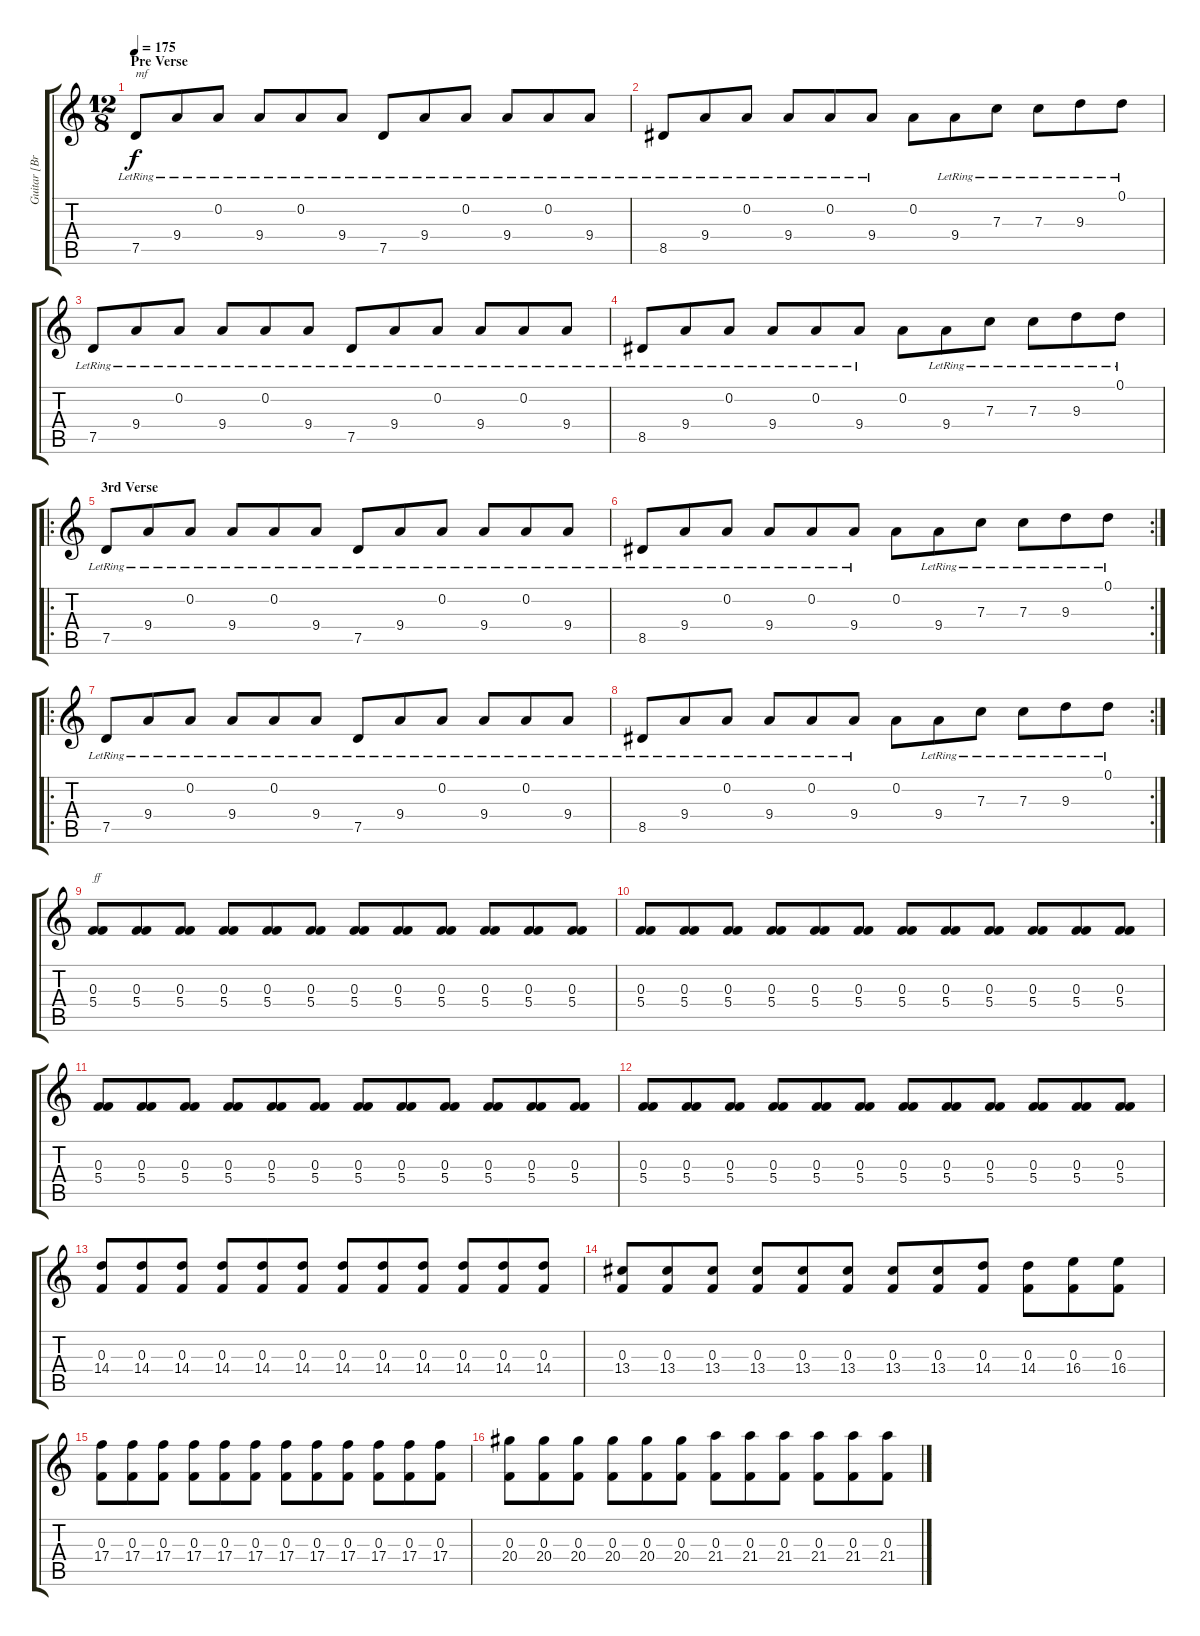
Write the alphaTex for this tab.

\track ("Guitar [Brent Hines]" "Guitar [Br") {instrument distortionguitar}
\staff {score tabs}
\tuning (D4 A3 F3 C3 G2 D2) {hide}
\ts (12 8)
\section ("" "Pre Verse")
\tempo 175
\clef g2
\ks c
7.5{lr}.8{txt "mf" dy f volume 9} 9.4{lr}.8 0.2{lr}.8 9.4{lr}.8 0.2{lr}.8 9.4{lr}.8 7.5{lr}.8 9.4{lr}.8 0.2{lr}.8 9.4{lr}.8 0.2{lr}.8 9.4{lr}.8 |
8.5{lr}.8 9.4{lr}.8 0.2{lr}.8 9.4{lr}.8 0.2{lr}.8 9.4{lr}.8 0.2.8 9.4{lr}.8 7.3{lr}.8 7.3{lr}.8 9.3{lr}.8 0.1{lr}.8 |
7.5{lr}.8 9.4{lr}.8 0.2{lr}.8 9.4{lr}.8 0.2{lr}.8 9.4{lr}.8 7.5{lr}.8 9.4{lr}.8 0.2{lr}.8 9.4{lr}.8 0.2{lr}.8 9.4{lr}.8 |
8.5{lr}.8 9.4{lr}.8 0.2{lr}.8 9.4{lr}.8 0.2{lr}.8 9.4{lr}.8 0.2.8 9.4{lr}.8 7.3{lr}.8 7.3{lr}.8 9.3{lr}.8 0.1{lr}.8 |
\ro
\section ("" "3rd Verse")
7.5{lr}.8 9.4{lr}.8 0.2{lr}.8 9.4{lr}.8 0.2{lr}.8 9.4{lr}.8 7.5{lr}.8 9.4{lr}.8 0.2{lr}.8 9.4{lr}.8 0.2{lr}.8 9.4{lr}.8 |
\rc 2
8.5{lr}.8 9.4{lr}.8 0.2{lr}.8 9.4{lr}.8 0.2{lr}.8 9.4{lr}.8 0.2.8 9.4{lr}.8 7.3{lr}.8 7.3{lr}.8 9.3{lr}.8 0.1{lr}.8 |
\ro
7.5{lr}.8 9.4{lr}.8 0.2{lr}.8 9.4{lr}.8 0.2{lr}.8 9.4{lr}.8 7.5{lr}.8 9.4{lr}.8 0.2{lr}.8 9.4{lr}.8 0.2{lr}.8 9.4{lr}.8 |
\rc 2
8.5{lr}.8 9.4{lr}.8 0.2{lr}.8 9.4{lr}.8 0.2{lr}.8 9.4{lr}.8 0.2.8 9.4{lr}.8 7.3{lr}.8 7.3{lr}.8 9.3{lr}.8 0.1{lr}.8 |
(0.3 5.4).8{txt "ff" volume 13 instrument distortionguitar} (0.3 5.4).8 (0.3 5.4).8 (0.3 5.4).8 (0.3 5.4).8 (0.3 5.4).8 (0.3 5.4).8 (0.3 5.4).8 (0.3 5.4).8 (0.3 5.4).8 (0.3 5.4).8 (0.3 5.4).8 |
(0.3 5.4).8 (0.3 5.4).8 (0.3 5.4).8 (0.3 5.4).8 (0.3 5.4).8 (0.3 5.4).8 (0.3 5.4).8 (0.3 5.4).8 (0.3 5.4).8 (0.3 5.4).8 (0.3 5.4).8 (0.3 5.4).8 |
(0.3 5.4).8 (0.3 5.4).8 (0.3 5.4).8 (0.3 5.4).8 (0.3 5.4).8 (0.3 5.4).8 (0.3 5.4).8 (0.3 5.4).8 (0.3 5.4).8 (0.3 5.4).8 (0.3 5.4).8 (0.3 5.4).8 |
(0.3 5.4).8 (0.3 5.4).8 (0.3 5.4).8 (0.3 5.4).8 (0.3 5.4).8 (0.3 5.4).8 (0.3 5.4).8 (0.3 5.4).8 (0.3 5.4).8 (0.3 5.4).8 (0.3 5.4).8 (0.3 5.4).8 |
(0.3 14.4).8 (0.3 14.4).8 (0.3 14.4).8 (0.3 14.4).8 (0.3 14.4).8 (0.3 14.4).8 (0.3 14.4).8 (0.3 14.4).8 (0.3 14.4).8 (0.3 14.4).8 (0.3 14.4).8 (0.3 14.4).8 |
(0.3 13.4).8 (0.3 13.4).8 (0.3 13.4).8 (0.3 13.4).8 (0.3 13.4).8 (0.3 13.4).8 (0.3 13.4).8 (0.3 13.4).8 (0.3 14.4).8 (0.3 14.4).8 (0.3 16.4).8 (0.3 16.4).8 |
(0.3 17.4).8 (0.3 17.4).8 (0.3 17.4).8 (0.3 17.4).8 (0.3 17.4).8 (0.3 17.4).8 (0.3 17.4).8 (0.3 17.4).8 (0.3 17.4).8 (0.3 17.4).8 (0.3 17.4).8 (0.3 17.4).8 |
(0.3 20.4).8 (0.3 20.4).8 (0.3 20.4).8 (0.3 20.4).8 (0.3 20.4).8 (0.3 20.4).8 (0.3 21.4).8 (0.3 21.4).8 (0.3 21.4).8 (0.3 21.4).8 (0.3 21.4).8 (0.3 21.4).8
